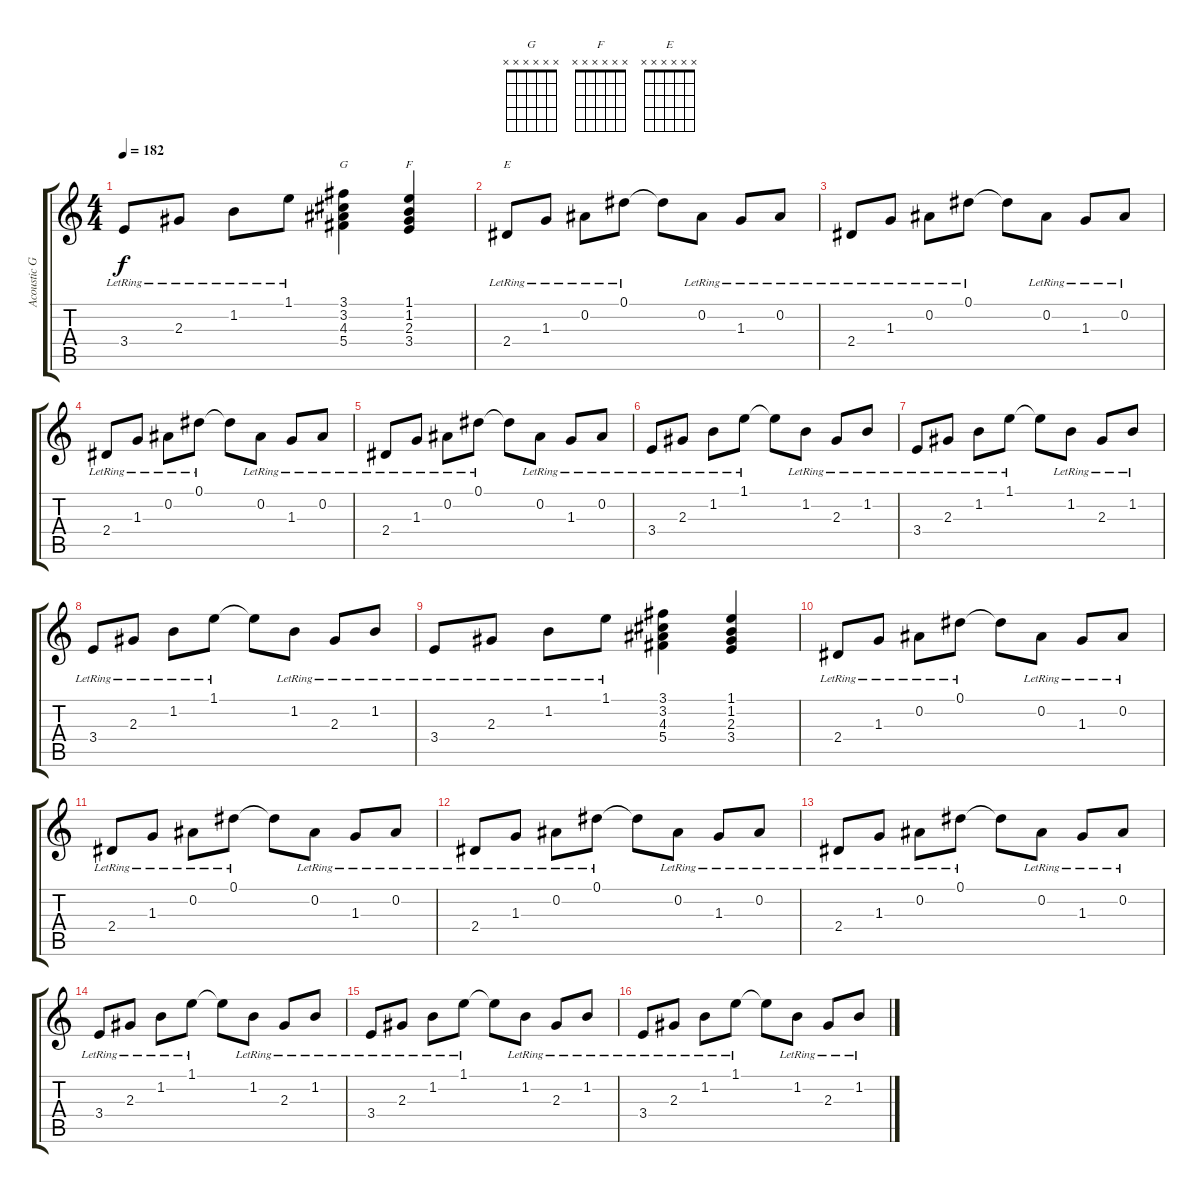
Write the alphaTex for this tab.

\track ("Acoustic Guitar 2 (Slash)" "Acoustic G") {instrument acousticguitarnylon}
\staff {score tabs}
\tuning (Eb4 Bb3 Gb3 Db3 Ab2 Eb2) {hide}
\chord ("G" x x x x x x)
\chord ("F" x x x x x x)
\chord ("E" x x x x x x)
\ts (4 4)
\tempo 182
\clef g2
\ks c
3.4{lr}.8{dy f} 2.3{lr}.8 1.2{lr}.8 1.1{lr}.8 (3.1 3.2 4.3 5.4).4{ch "G"} (1.1 1.2 2.3 3.4).4{ch "F"} |
2.4{lr}.8{ch "E"} 1.3{lr}.8 0.2{lr}.8 0.1{lr}.8 0.1{t}.8 0.2{lr}.8 1.3{lr}.8 0.2{lr}.8 |
2.4{lr}.8 1.3{lr}.8 0.2{lr}.8 0.1{lr}.8 0.1{t}.8 0.2{lr}.8 1.3{lr}.8 0.2{lr}.8 |
2.4{lr}.8 1.3{lr}.8 0.2{lr}.8 0.1{lr}.8 0.1{t}.8 0.2{lr}.8 1.3{lr}.8 0.2{lr}.8 |
2.4{lr}.8 1.3{lr}.8 0.2{lr}.8 0.1{lr}.8 0.1{t}.8 0.2{lr}.8 1.3{lr}.8 0.2{lr}.8 |
3.4{lr}.8 2.3{lr}.8 1.2{lr}.8 1.1{lr}.8 1.1{t}.8 1.2{lr}.8 2.3{lr}.8 1.2{lr}.8 |
3.4{lr}.8 2.3{lr}.8 1.2{lr}.8 1.1{lr}.8 1.1{t}.8 1.2{lr}.8 2.3{lr}.8 1.2{lr}.8 |
3.4{lr}.8 2.3{lr}.8 1.2{lr}.8 1.1{lr}.8 1.1{t}.8 1.2{lr}.8 2.3{lr}.8 1.2{lr}.8 |
3.4{lr}.8 2.3{lr}.8 1.2{lr}.8 1.1{lr}.8 (3.1 3.2 4.3 5.4).4 (1.1 1.2 2.3 3.4).4 |
2.4{lr}.8 1.3{lr}.8 0.2{lr}.8 0.1{lr}.8 0.1{t}.8 0.2{lr}.8 1.3{lr}.8 0.2{lr}.8 |
2.4{lr}.8 1.3{lr}.8 0.2{lr}.8 0.1{lr}.8 0.1{t}.8 0.2{lr}.8 1.3{lr}.8 0.2{lr}.8 |
2.4{lr}.8 1.3{lr}.8 0.2{lr}.8 0.1{lr}.8 0.1{t}.8 0.2{lr}.8 1.3{lr}.8 0.2{lr}.8 |
2.4{lr}.8 1.3{lr}.8 0.2{lr}.8 0.1{lr}.8 0.1{t}.8 0.2{lr}.8 1.3{lr}.8 0.2{lr}.8 |
3.4{lr}.8 2.3{lr}.8 1.2{lr}.8 1.1{lr}.8 1.1{t}.8 1.2{lr}.8 2.3{lr}.8 1.2{lr}.8 |
3.4{lr}.8 2.3{lr}.8 1.2{lr}.8 1.1{lr}.8 1.1{t}.8 1.2{lr}.8 2.3{lr}.8 1.2{lr}.8 |
3.4{lr}.8 2.3{lr}.8 1.2{lr}.8 1.1{lr}.8 1.1{t}.8 1.2{lr}.8 2.3{lr}.8 1.2{lr}.8
